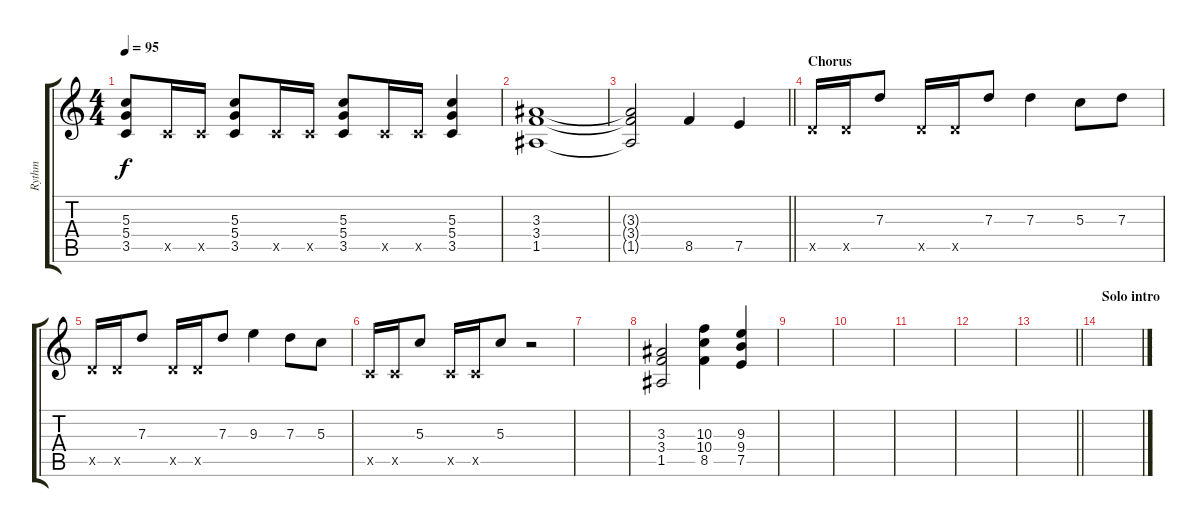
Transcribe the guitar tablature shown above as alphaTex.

\track ("Rythm" "Rythm") {instrument distortionguitar}
\staff {score tabs}
\tuning (E4 B3 G3 D3 A2 E2) {hide}
\ts (4 4)
\tempo 95
\clef g2
\ks c
(5.3 5.4 3.5).8{dy f} 3.5{x}.16 3.5{x}.16 (5.3 5.4 3.5).8 3.5{x}.16 3.5{x}.16 (5.3 5.4 3.5).8 3.5{x}.16 3.5{x}.16 (5.3 5.4 3.5).4 |
(3.3 3.4 1.5).1 |
\barLineRight lightlight
(3.3{t} 3.4{t} 1.5{t}).2 8.5.4 7.5.4 |
\section ("" "Chorus")
5.5{x}.16 5.5{x}.16 7.3.8 5.5{x}.16 5.5{x}.16 7.3.8 7.3.4 5.3.8 7.3.8 |
5.5{x}.16 5.5{x}.16 7.3.8 5.5{x}.16 5.5{x}.16 7.3.8 9.3.4 7.3.8 5.3.8 |
3.5{x}.16 3.5{x}.16 5.3.8 3.5{x}.16 3.5{x}.16 5.3.8 r.2 |
|
(3.3 3.4 1.5).2 (10.3 10.4 8.5).4 (9.3 9.4 7.5).4 |
|
|
|
|
\barLineRight lightlight
|
\section ("" "Solo intro")
